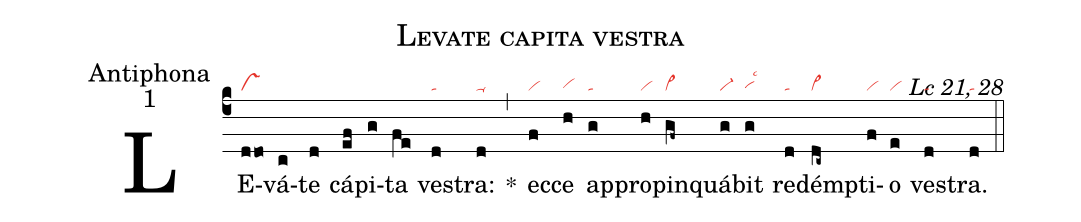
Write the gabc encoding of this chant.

name:Levate capita vestra;
office-part:Antiphona;
mode:1;
commentary:Lc 21, 28;
nabc-lines:1;
%%
(c4)
LE(ddo|vs)vá(c)te(d) cá(ef)pi(g)ta(fe) ve(d|ta)stra:(d|ta-) *(,)
ec(f|vi)ce(h|vihg) ap(g|ta)pro(h|vi)pin(gf~|vi>)quá(g|vi-)bit(g|vihglsc3) re(d|ta)démp(dc~|vi>)ti(f|vi)o(e|vi) ves(d|ta)tra.(d|ta) (::)
